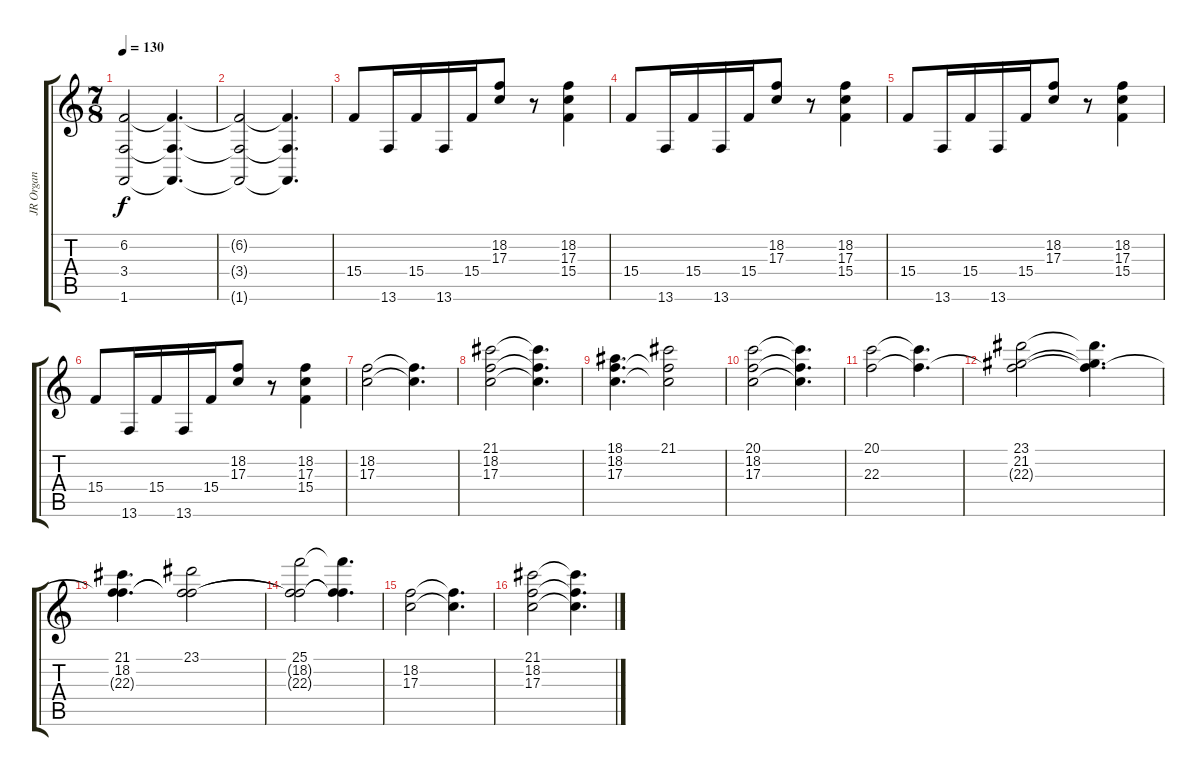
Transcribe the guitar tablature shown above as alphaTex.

\track ("JR Organ" "JR Organ") {instrument rockorgan}
\staff {score tabs}
\tuning (E4 B3 G3 D3 A2 E2) {hide}
\ts (7 8)
\tempo 130
\clef g2
\ks c
(6.2{t} 3.4{t} 1.6{t}).2{dy f} (6.2{t} 3.4{t} 1.6{t}).4{d} |
(6.2{t} 3.4{t} 1.6{t}).2 (6.2{t} 3.4{t} 1.6{t}).4{d} |
15.4.8{volume 13 instrument rockorgan} 13.6.16 15.4.16 13.6.16 15.4.16 (18.2 17.3).8 r.8 (18.2 17.3 15.4).4 |
15.4.8 13.6.16 15.4.16 13.6.16 15.4.16 (18.2 17.3).8 r.8 (18.2 17.3 15.4).4 |
15.4.8 13.6.16 15.4.16 13.6.16 15.4.16 (18.2 17.3).8 r.8 (18.2 17.3 15.4).4 |
15.4.8 13.6.16 15.4.16 13.6.16 15.4.16 (18.2 17.3).8 r.8 (18.2 17.3 15.4).4 |
(18.2 17.3).2{volume 11} (18.2{t} 17.3{t}).4{d} |
(21.1 18.2 17.3).2 (21.1{t} 18.2{t} 17.3{t}).4{d} |
(18.1 18.2 17.3).4{d} (21.1 18.2{t} 17.3{t}).2 |
(20.1 18.2 17.3).2 (20.1{t} 18.2{t} 17.3{t}).4{d} |
(20.1 22.3).2 (20.1{t} 22.3{t}).4{d} |
(23.1 21.2 22.3{t}).2 (23.1{t} 21.2{t} 22.3{t}).4{d} |
(21.1 18.2 22.3{t}).4{d} (23.1 18.2{t} 22.3{t}).2 |
(25.1 18.2{t} 22.3{t}).2 (25.1{t} 18.2{t} 22.3{t}).4{d} |
(18.2 17.3).2 (18.2{t} 17.3{t}).4{d} |
(21.1 18.2 17.3).2 (21.1{t} 18.2{t} 17.3{t}).4{d}
